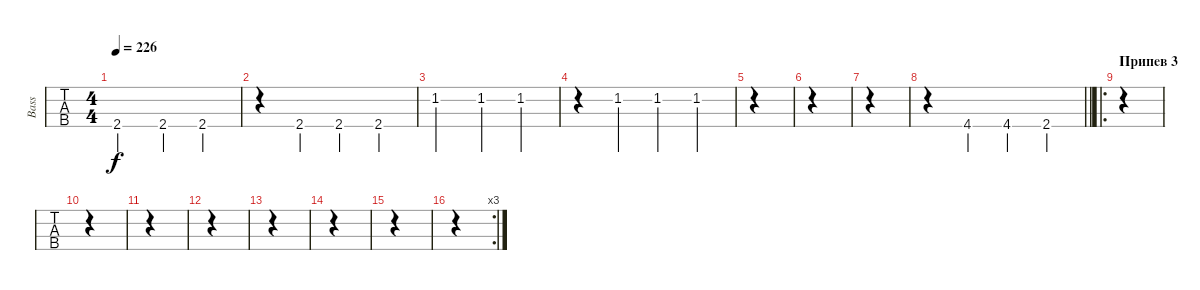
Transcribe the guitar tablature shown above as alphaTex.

\track ("Bass" "Bass") {instrument electricbasspick}
\staff {tabs}
\tuning (G2 D2 A1 E1) {hide}
\ts (4 4)
\tempo 226
\clef f4
\ks c
2.4.2{dy f} 2.4.4 2.4.4 |
r.4 2.4.4 2.4.4 2.4.4 |
1.2.2 1.2.4 1.2.4 |
r.4 1.2.4 1.2.4 1.2.4 |
|
|
|
\barLineRight lightlight
r.4 4.4.4 4.4.4 2.4.4 |
\ro
\section ("" "Припев 3")
|
|
|
|
|
|
|
\rc 3
